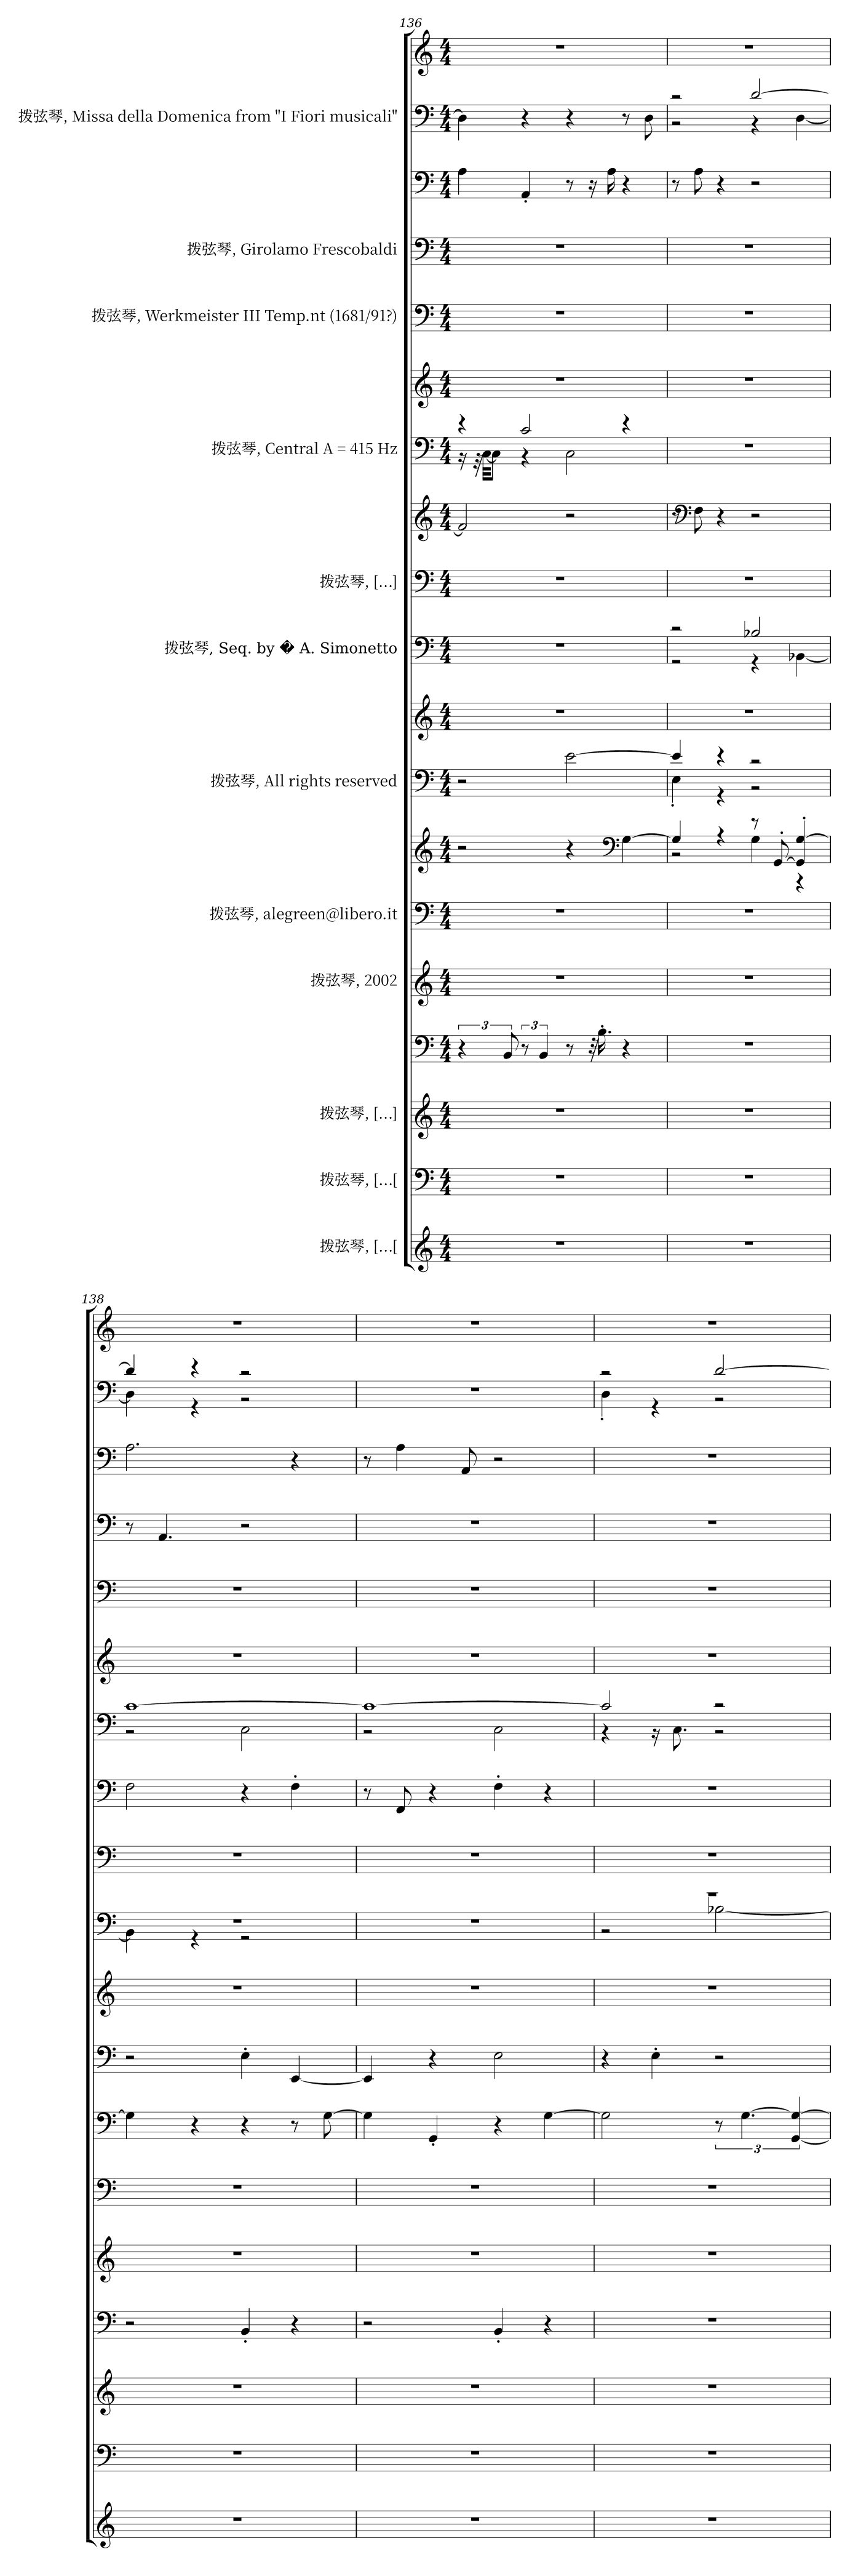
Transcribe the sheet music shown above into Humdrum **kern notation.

**kern	**kern	**kern	**kern	**kern	**kern	**kern	**kern	**kern	**kern	**kern	**kern	**kern	**kern	**kern	**kern	**kern	**kern	**kern
*part12	*part11	*part10	*part10	*part9	*part8	*part8	*part7	*part7	*part6	*part5	*part5	*part4	*part4	*part3	*part2	*part2	*part1	*part1
*staff19	*staff18	*staff17	*staff16	*staff15	*staff14	*staff13	*staff12	*staff11	*staff10	*staff9	*staff8	*staff7	*staff6	*staff5	*staff4	*staff3	*staff2	*staff1
*I"拨弦琴, [...[	*I"拨弦琴, [...[	*I"拨弦琴, [...]	*	*I"拨弦琴, 2002	*I"拨弦琴, alegreen@libero.it	*	*I"拨弦琴, All rights reserved	*	*I"拨弦琴, Seq. by � A. Simonetto	*I"拨弦琴, [...]	*	*I"拨弦琴, Central A = 415 Hz	*	*I"拨弦琴, Werkmeister III Temp.nt (1681/91?)	*I"拨弦琴, Girolamo Frescobaldi	*	*I"拨弦琴, Missa della Domenica from &quot;I Fiori musicali&quot;	*
*clefG2	*clefF4	*clefG2	*clefF4	*clefG2	*clefF4	*clefG2	*clefF4	*clefG2	*clefF4	*clefF4	*clefG2	*clefF4	*clefG2	*clefF4	*clefF4	*clefF4	*clefF4	*clefG2
*k[]	*k[]	*k[]	*k[]	*k[]	*k[]	*k[]	*k[]	*k[]	*k[]	*k[]	*k[]	*k[]	*k[]	*k[]	*k[]	*k[]	*k[]	*k[]
*M4/4	*M4/4	*M4/4	*M4/4	*M4/4	*M4/4	*M4/4	*M4/4	*M4/4	*M4/4	*M4/4	*M4/4	*M4/4	*M4/4	*M4/4	*M4/4	*M4/4	*M4/4	*M4/4
=136	=136	=136	=136	=136	=136	=136	=136	=136	=136	=136	=136	=136	=136	=136	=136	=136	=136	=136
*	*	*	*	*	*	*	*	*	*	*	*	*^	*	*	*	*	*	*
1r	1r	1r	6r	1r	1r	2r	2r	1r	1r	1r	2f/]	4r	16r	1r	1r	1r	4A\	4D\]	1r
.	.	.	.	.	.	.	.	.	.	.	.	.	32r	.	.	.	.	.	.
.	.	.	.	.	.	.	.	.	.	.	.	.	[32C\KKL	.	.	.	.	.	.
.	.	.	.	.	.	.	.	.	.	.	.	.	8C\J]	.	.	.	.	.	.
.	.	.	12BB/	.	.	.	.	.	.	.	.	.	.	.	.	.	.	.	.
.	.	.	12r	.	.	.	.	.	.	.	.	2c/	4r	.	.	.	4AA'/	4r	.
.	.	.	6BB/	.	.	.	.	.	.	.	.	.	.	.	.	.	.	.	.
.	.	.	8r	.	.	4r	[2e\	.	.	.	2r	.	2C\	.	.	.	8r	4r	.
.	.	.	32r	.	.	.	.	.	.	.	.	.	.	.	.	.	16r	.	.
.	.	.	16.B'\	.	.	.	.	.	.	.	.	.	.	.	.	.	.	.	.
.	.	.	.	.	.	.	.	.	.	.	.	.	.	.	.	.	16A\	.	.
*	*	*	*	*	*	*clefF4	*	*	*	*	*	*	*	*	*	*	*	*	*
.	.	.	4r	.	.	[4G\	.	.	.	.	.	4r	.	.	.	.	4r	8r	.
.	.	.	.	.	.	.	.	.	.	.	.	.	.	.	.	.	.	8D\	.
*	*	*	*	*	*	*	*	*	*	*	*	*v	*v	*	*	*	*	*	*
=137	=137	=137	=137	=137	=137	=137	=137	=137	=137	=137	=137	=137	=137	=137	=137	=137	=137	=137
*	*	*	*	*	*	*^	*^	*	*^	*	*	*	*	*	*	*	*^	*
1r	1r	1r	1r	1r	1r	4G/]	2r	4e/]	4E'\	1r	2r	2r	1r	8r	1r	1r	1r	1r	8r	2r	2r	1r
*	*	*	*	*	*	*	*	*	*	*	*	*	*	*clefF4	*	*	*	*	*	*	*	*
.	.	.	.	.	.	.	.	.	.	.	.	.	.	8F\	.	.	.	.	8A\	.	.	.
.	.	.	.	.	.	4r	.	4r	4r	.	.	.	.	4r	.	.	.	.	4r	.	.	.
.	.	.	.	.	.	8r	4G\	2r	2r	.	2B-X/	4r	.	2r	.	.	.	.	2r	[2d/	4r	.
.	.	.	.	.	.	[8GG'/	.	.	.	.	.	.	.	.	.	.	.	.	.	.	.	.
.	.	.	.	.	.	4GG/]' [4G/'	4r	.	.	.	.	[4BB-X\	.	.	.	.	.	.	.	.	[4D\	.
*	*	*	*	*	*	*v	*v	*	*	*	*	*	*	*	*	*	*	*	*	*	*	*
*	*	*	*	*	*	*	*v	*v	*	*	*	*	*	*	*	*	*	*	*	*	*
!!LO:PB:g=z
=138	=138	=138	=138	=138	=138	=138	=138	=138	=138	=138	=138	=138	=138	=138	=138	=138	=138	=138	=138	=138
*	*	*	*	*	*	*	*	*	*	*	*	*	*^	*	*	*	*	*	*	*
1r	1r	1r	2r	1r	1r	4G\]	2r	1r	1r	4BB-\]	1r	2F\	[1c	2r	1r	1r	8r	2.A\	4d/]	4D\]	1r
.	.	.	.	.	.	.	.	.	.	.	.	.	.	.	.	.	4.AA/	.	.	.	.
.	.	.	.	.	.	4r	.	.	.	4r	.	.	.	.	.	.	.	.	4r	4r	.
.	.	.	4BB'/	.	.	4r	4E'\	.	.	2r	.	4r	.	2C\	.	.	2r	.	2r	2r	.
.	.	.	4r	.	.	8r	[4EE/	.	.	.	.	4F'\	.	.	.	.	.	4r	.	.	.
.	.	.	.	.	.	[8G\	.	.	.	.	.	.	.	.	.	.	.	.	.	.	.
*	*	*	*	*	*	*	*	*	*v	*v	*	*	*	*	*	*	*	*	*v	*v	*
=139	=139	=139	=139	=139	=139	=139	=139	=139	=139	=139	=139	=139	=139	=139	=139	=139	=139	=139	=139
1r	1r	1r	2r	1r	1r	4G\]	4EE/]	1r	1r	1r	8r	1c_	2r	1r	1r	1r	8r	1r	1r
.	.	.	.	.	.	.	.	.	.	.	8FF/	.	.	.	.	.	4A\	.	.
.	.	.	.	.	.	4GG'/	4r	.	.	.	4r	.	.	.	.	.	.	.	.
.	.	.	.	.	.	.	.	.	.	.	.	.	.	.	.	.	8AA/	.	.
.	.	.	4BB'/	.	.	4r	2E\	.	.	.	4F'\	.	2C\	.	.	.	2r	.	.
.	.	.	4r	.	.	[4G\	.	.	.	.	4r	.	.	.	.	.	.	.	.
=140	=140	=140	=140	=140	=140	=140	=140	=140	=140	=140	=140	=140	=140	=140	=140	=140	=140	=140	=140
*	*	*	*	*	*	*	*	*	*^	*	*	*	*	*	*	*	*	*^	*
1r	1r	1r	1r	1r	1r	2G\]	4r	1r	1r	2r	1r	1r	2c/]	4r	1r	1r	1r	1r	2r	4D'\	1r
.	.	.	.	.	.	.	4E'\	.	.	.	.	.	.	16r	.	.	.	.	.	4r	.
.	.	.	.	.	.	.	.	.	.	.	.	.	.	8.C\	.	.	.	.	.	.	.
.	.	.	.	.	.	12r	2r	.	.	[2B-X\	.	.	2r	2r	.	.	.	.	[2d/	2r	.
.	.	.	.	.	.	[6.G\	.	.	.	.	.	.	.	.	.	.	.	.	.	.	.
.	.	.	.	.	.	[6GG/ 6G/_	.	.	.	.	.	.	.	.	.	.	.	.	.	.	.
*	*	*	*	*	*	*	*	*	*v	*v	*	*	*v	*v	*	*	*	*	*v	*v	*
=	=	=	=	=	=	=	=	=	=	=	=	=	=	=	=	=	=	=
*-	*-	*-	*-	*-	*-	*-	*-	*-	*-	*-	*-	*-	*-	*-	*-	*-	*-	*-
